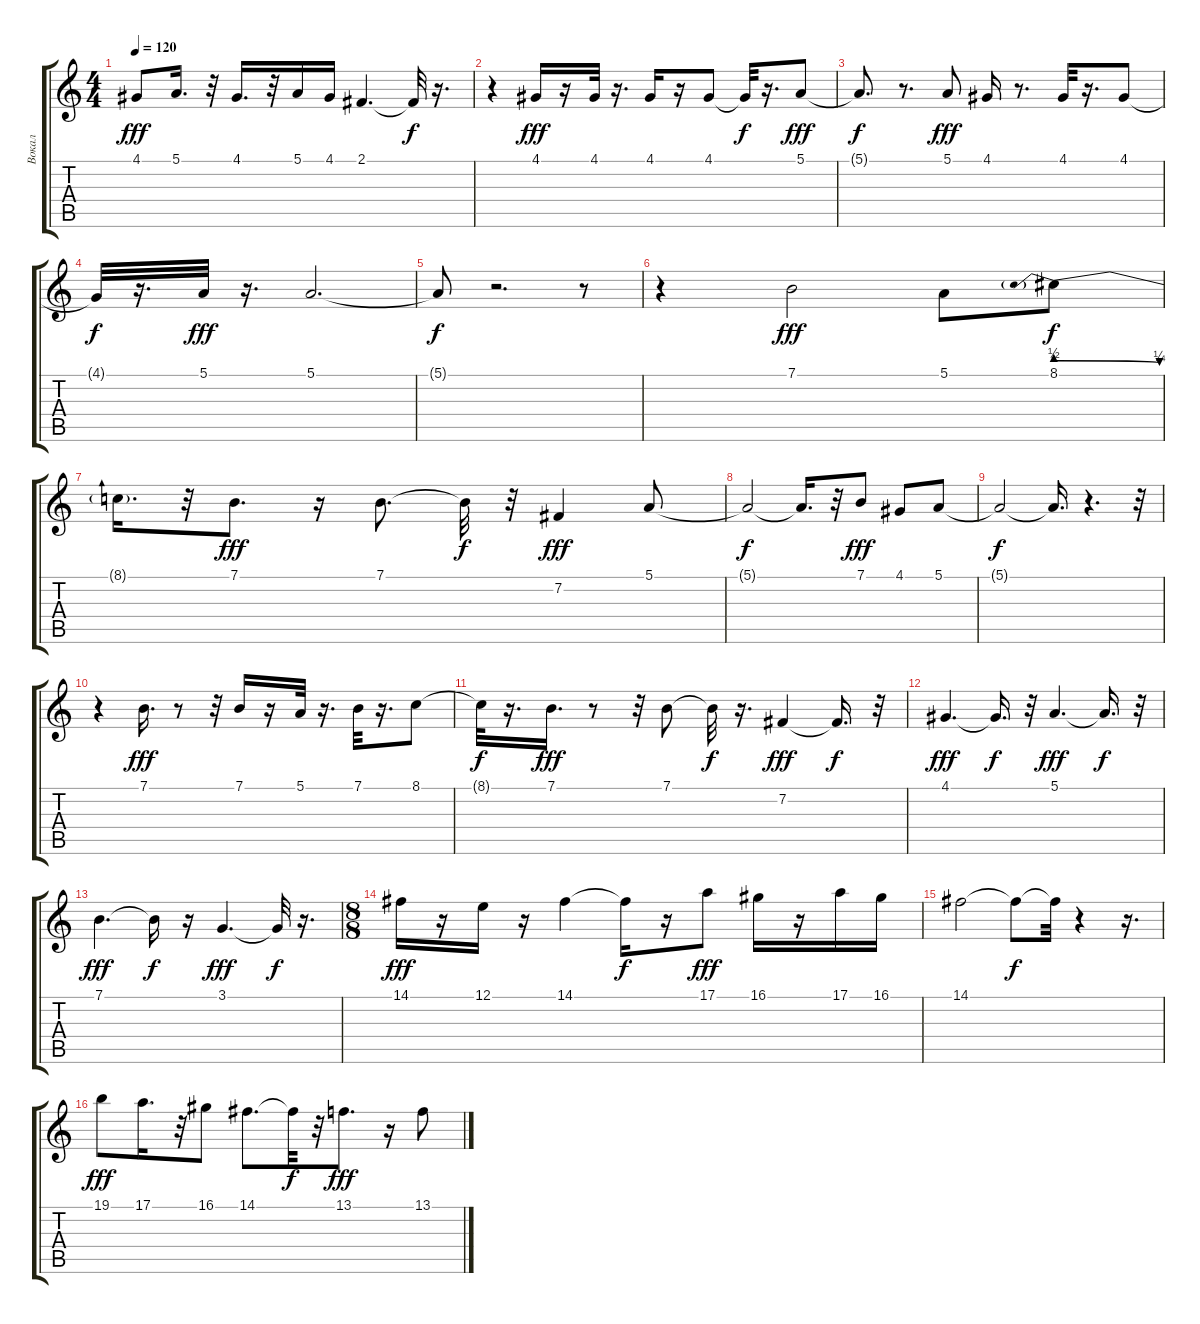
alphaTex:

\track ("Вокал" "Вокал") {instrument fx5brightness}
\staff {score tabs}
\tuning (E4 B3 G3 D3 A2 E2) {hide}
\ts (4 4)
\tempo 120
\clef g2
\ks c
4.1.8{dy fff} 5.1.16{d} r.32 4.1.16{d} r.32 5.1.16 4.1.16 2.1.4{d} 2.1{t}.32{dy f} r.16{d} |
r.4 4.1.16{dy fff} r.16 4.1.32 r.16{d} 4.1.16 r.16 4.1.8 4.1{t}.32{dy f} r.16{d} 5.1.8{dy fff} |
5.1{t}.8{d dy f} r.8{d} 5.1.8{dy fff} 4.1.16 r.8{d} 4.1.32 r.16{d} 4.1.8 |
4.1{t}.32{dy f} r.16{d} 5.1.32{dy fff} r.16{d} 5.1.2{d} |
5.1{t}.8{dy f} r.2{d} r.8 |
r.4 7.1.2{dy fff} 5.1.8 8.1{be (prebendrelease 0 2 60 1)}.8{dy f} |
8.1{t}.16{d} r.32 7.1.8{d dy fff} r.16 7.1.8{d} 7.1{t}.32{dy f} r.32 7.2.4{dy fff} 5.1.8 |
5.1{t}.2{dy f} 5.1{t}.16{d} r.32 7.1.8{dy fff} 4.1.8 5.1.8 |
5.1{t}.2{dy f} 5.1{t}.16{d} r.4{d} r.32 |
r.4 7.1.16{d dy fff} r.8 r.32 7.1.16 r.16 5.1.32 r.16{d} 7.1.32 r.16{d} 8.1.8 |
8.1{t}.32{dy f} r.16{d} 7.1.16{d dy fff} r.8 r.32 7.1.8 7.1{t}.32{dy f} r.16{d} 7.2.4{dy fff} 7.2{t}.16{d dy f} r.32 |
4.1.4{d dy fff} 4.1{t}.16{d dy f} r.32 5.1.4{d dy fff} 5.1{t}.16{d dy f} r.32 |
7.1.4{d dy fff} 7.1{t}.16{dy f} r.16 3.1.4{d dy fff} 3.1{t}.32{dy f} r.16{d} |
\ts (8 8)
14.1.16{dy fff} r.16 12.1.16 r.16 14.1.4 14.1{t}.16{dy f} r.16 17.1.8{dy fff} 16.1.16 r.16 17.1.16 16.1.16 |
14.1.2 14.1{t}.8{dy f} 14.1{t}.32 r.4 r.16{d} |
19.1.8{dy fff} 17.1.16{d} r.32 16.1.8 14.1.8{d} 14.1{t}.32{dy f} r.32 13.1.8{d dy fff} r.16 13.1.8
